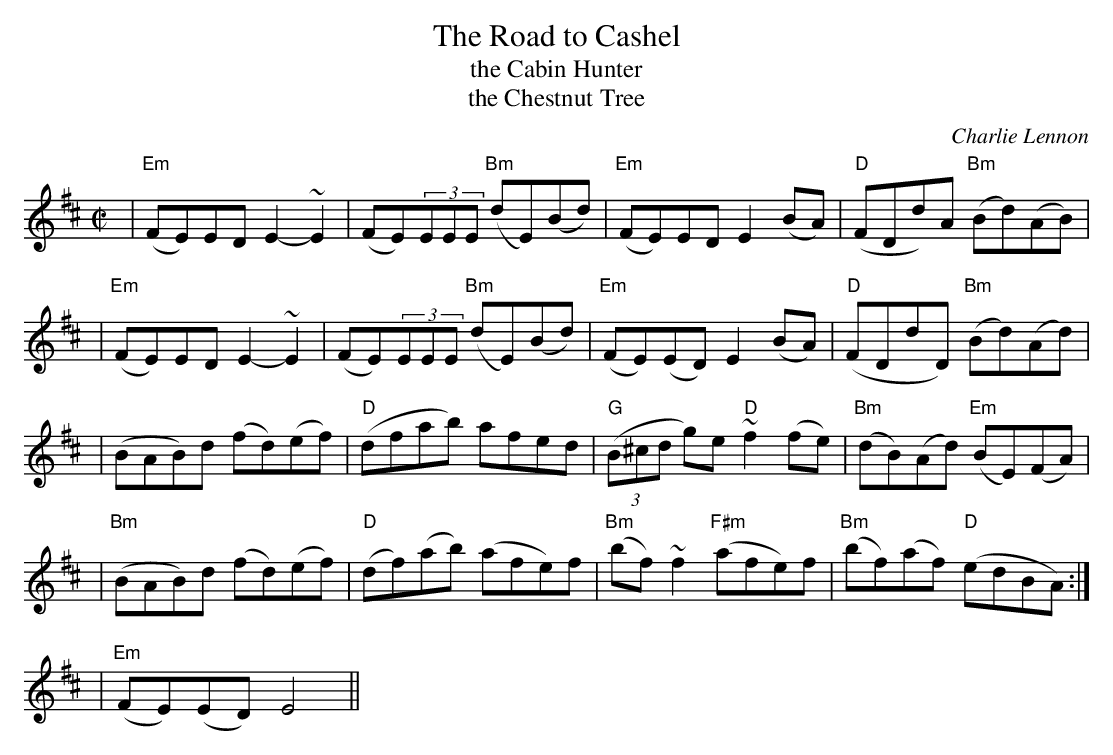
X:1
T: Road to Cashel, The
T: the Cabin Hunter
T: the Chestnut Tree
M: C|
L: 1/8
C: Charlie Lennon
K: Edor
| "Em"(FE)ED E2-~E2 | (FE)(3EEE"Bm" (dE)(Bd) \
| "Em"(FE)ED E2(BA) | "D"(FDd)A "Bm"(Bd)(AB) |
| "Em"(FE)ED E2-~E2 | (FE)(3EEE"Bm" (dE)(Bd) \
| "Em"(FE)(ED) E2(BA) | "D"(FDdD) "Bm"(Bd)(Ad) |
| (BAB)d (fd)(ef) | "D"(dfab) afed \
| "G"((3B^cd g)e "D"~f2 (fe) | "Bm"(dB)(Ad) "Em"(BE)(FA) |
| "Bm"(BAB)d (fd)(ef) | "D"(df)(ab) (afe)f \
| "Bm"(bf)~f2 "F#m"(afe)f | "Bm"(bf)(af) "D"(edBA) :|
| "Em"(FE)(ED) E4 ||
